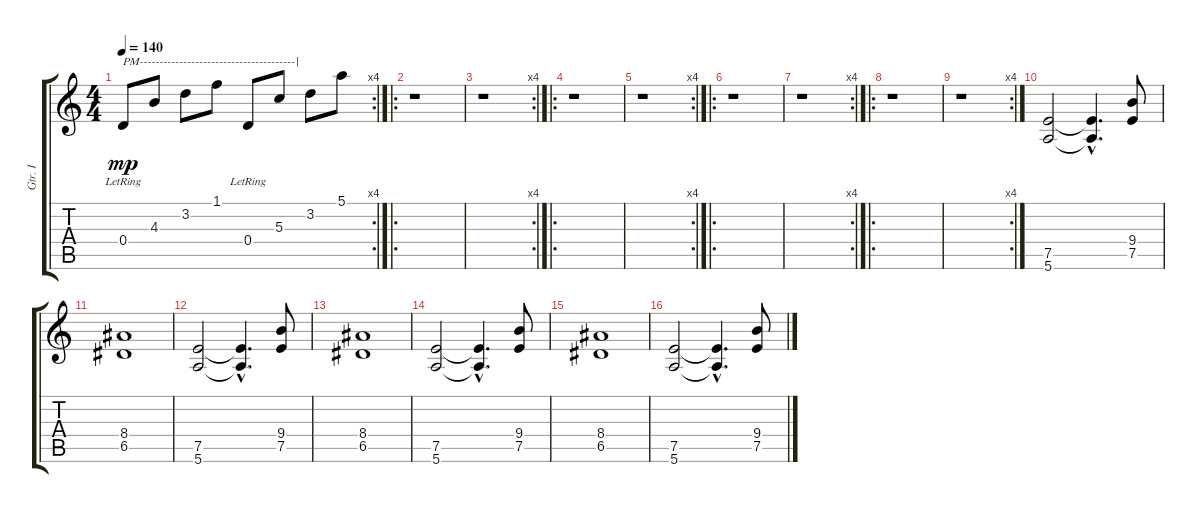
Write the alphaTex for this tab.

\track ("Gtr. I" "Gtr. I") {instrument distortionguitar}
\staff {score tabs}
\tuning (E4 B3 G3 D3 A2 E2) {hide}
\rc 4
\ts (4 4)
\tempo 140
\clef g2
\ks c
0.4{lr}.8{txt "PM---------------------------------------|" dy mp instrument overdrivenguitar} 4.3.8 3.2.8 1.1.8 0.4{lr}.8 5.3.8 3.2.8 5.1.8 |
\ro
r.1 |
\rc 4
r.1 |
\ro
r.1 |
\rc 4
r.1 |
\ro
r.1 |
\rc 4
r.1 |
\ro
r.1 |
\rc 4
r.1 |
(7.5 5.6).2 (7.5{hac t} 5.6{hac t}).4{d} (9.4 7.5).8 |
(8.4 6.5).1 |
(7.5 5.6).2 (7.5{hac t} 5.6{hac t}).4{d} (9.4 7.5).8 |
(8.4 6.5).1 |
(7.5 5.6).2 (7.5{hac t} 5.6{hac t}).4{d} (9.4 7.5).8 |
(8.4 6.5).1 |
(7.5 5.6).2 (7.5{hac t} 5.6{hac t}).4{d} (9.4 7.5).8
